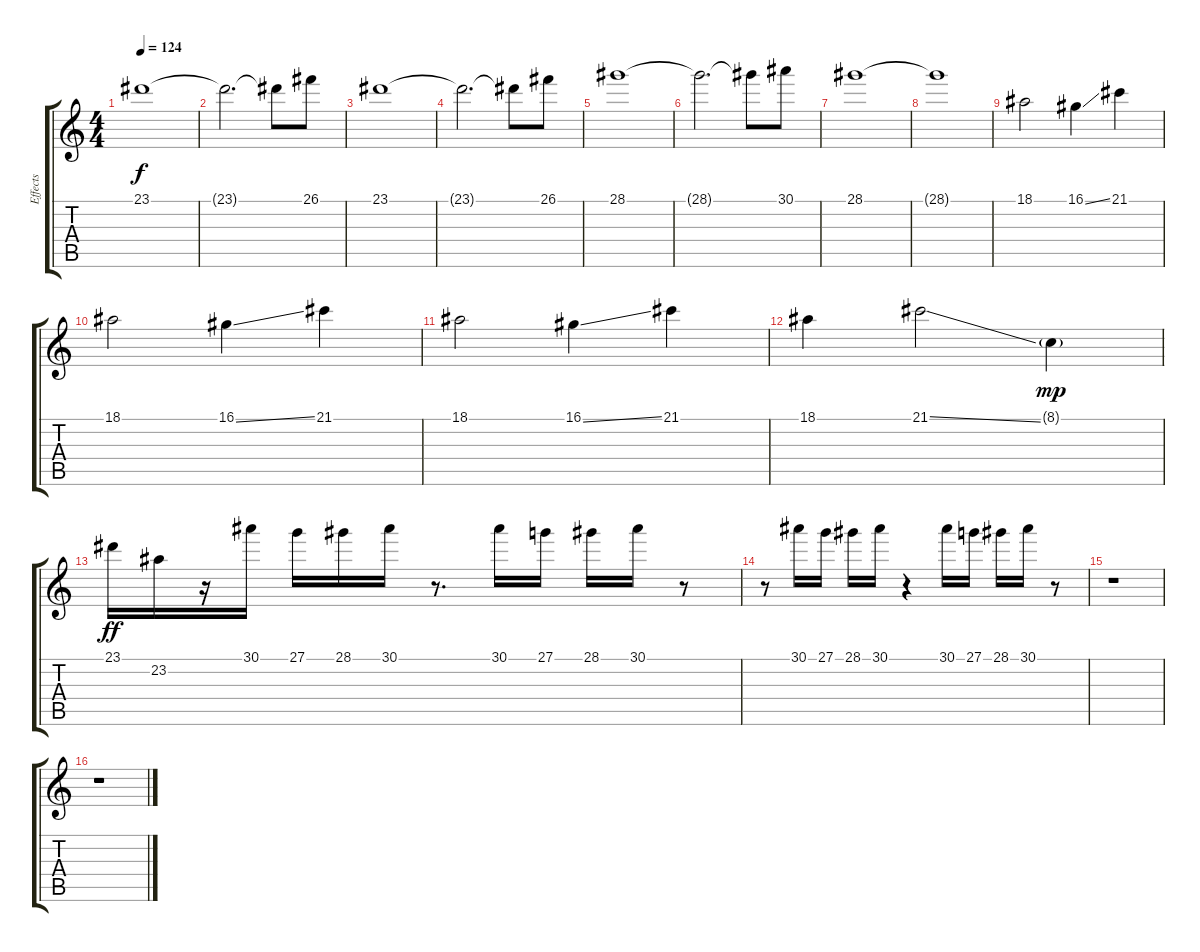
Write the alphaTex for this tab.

\track ("Effects" "Effects") {instrument electricpiano1}
\staff {score tabs}
\tuning (E4 B3 G3 D3 A2 E2) {hide}
\ts (4 4)
\tempo 124
\clef g2
\ks c
23.1.1{dy f volume 10 instrument rockorgan} |
23.1{t}.2{d} 23.1{t}.8 26.1.8 |
23.1.1 |
23.1{t}.2{d} 23.1{t}.8 26.1.8 |
28.1.1 |
28.1{t}.2{d} 28.1{t}.8 30.1.8 |
28.1.1 |
28.1{t}.1 |
18.1.2{volume 8 instrument lead1square} 16.1{ss}.4 21.1.4 |
18.1.2 16.1{ss}.4 21.1.4 |
18.1.2 16.1{ss}.4 21.1.4 |
18.1.4 21.1{ss}.2 8.1{g}.4{dy mp} |
23.1.16{dy ff volume 11 instrument electricpiano1} 23.2.16 r.16 30.1.16 27.1.16 28.1.16 30.1.16 r.8{d} 30.1.16{volume 7} 27.1.16{volume 6} 28.1.16{volume 6} 30.1.16{volume 6} r.8 |
r.8 30.1.16{volume 4} 27.1.16{volume 3} 28.1.16{volume 3} 30.1.16 r.4 30.1.16{volume 2} 27.1.16{volume 2} 28.1.16{volume 1} 30.1.16 r.8 |
r.1 |
r.1
